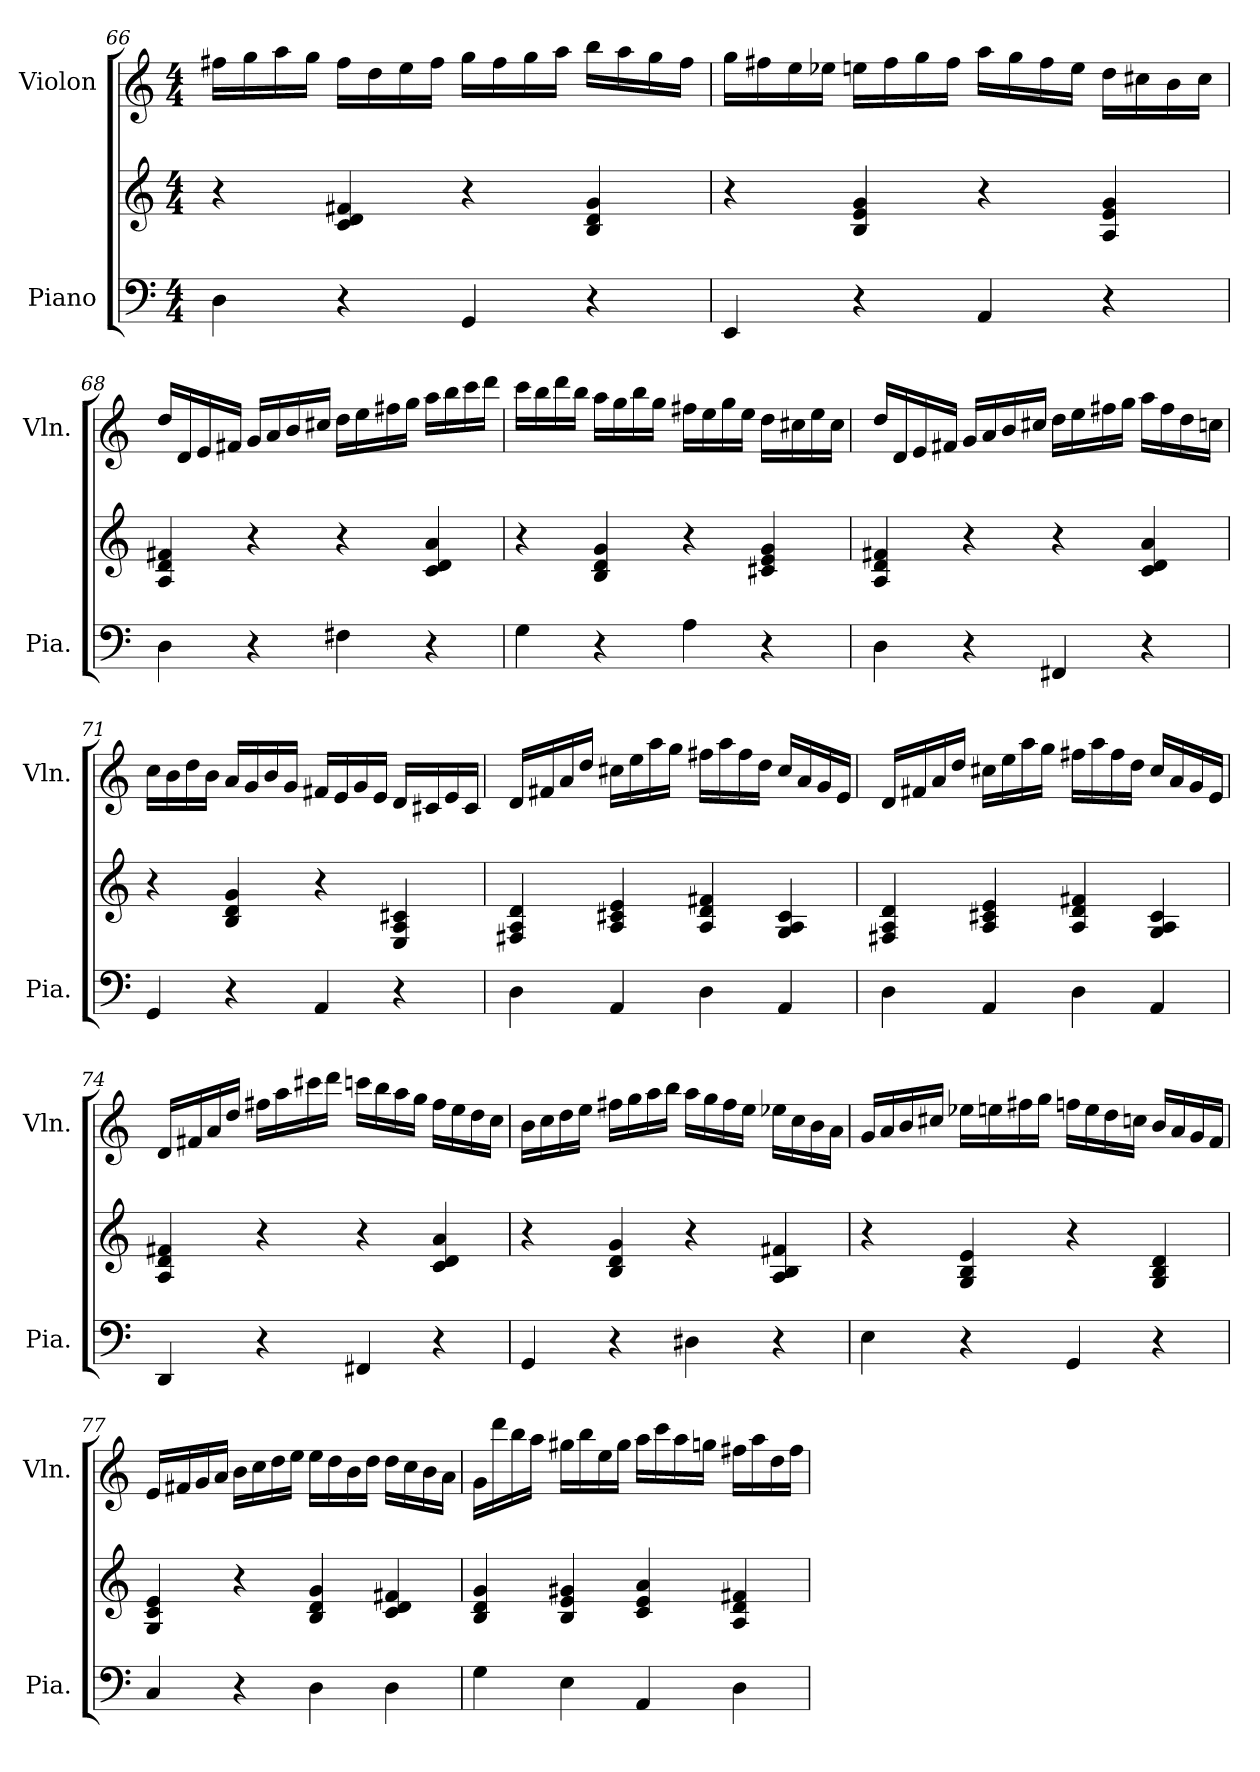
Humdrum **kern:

**kern	**kern	**kern
*part2	*part2	*part1
*staff3	*staff2	*staff1
*I"Piano	*	*I"Violon
*I'Pia.	*	*I'Vln.
*clefF4	*clefG2	*clefG2
*k[]	*k[]	*k[]
*M4/4	*M4/4	*M4/4
=66	=66	=66
4D\	4r	16ff#X\LL
.	.	16gg\
.	.	16aa\
.	.	16gg\JJ
4r	4c/ 4d/ 4f#X/	16ff#\LL
.	.	16dd\
.	.	16ee\
.	.	16ff#\JJ
4GG/	4r	16gg\LL
.	.	16ff#\
.	.	16gg\
.	.	16aa\JJ
4r	4B/ 4d/ 4g/	16bb\LL
.	.	16aa\
.	.	16gg\
.	.	16ff#\JJ
!!LO:LB:g=z
=67	=67	=67
4EE/	4r	16gg\LL
.	.	16ff#X\
.	.	16ee\
.	.	16ee-X\JJ
4r	4B/ 4e/ 4g/	16een\LL
.	.	16ff#\
.	.	16gg\
.	.	16ff#\JJ
4AA/	4r	16aa\LL
.	.	16gg\
.	.	16ff#\
.	.	16ee\JJ
4r	4A/ 4e/ 4g/	16dd\LL
.	.	16cc#X\
.	.	16b\
.	.	16cc#\JJ
=68	=68	=68
4D\	4A/ 4d/ 4f#X/	16dd/LL
.	.	16d/
.	.	16e/
.	.	16f#X/JJ
4r	4r	16g/LL
.	.	16a/
.	.	16b/
.	.	16cc#X/JJ
4F#X\	4r	16dd\LL
.	.	16ee\
.	.	16ff#X\
.	.	16gg\JJ
4r	4c/ 4d/ 4a/	16aa\LL
.	.	16bb\
.	.	16ccc\
.	.	16ddd\JJ
!!LO:LB:g=z
=69	=69	=69
4G\	4r	16ccc\LL
.	.	16bb\
.	.	16ddd\
.	.	16bb\JJ
4r	4B/ 4d/ 4g/	16aa\LL
.	.	16gg\
.	.	16bb\
.	.	16gg\JJ
4A\	4r	16ff#X\LL
.	.	16ee\
.	.	16gg\
.	.	16ee\JJ
4r	4c#X/ 4e/ 4g/	16dd\LL
.	.	16cc#X\
.	.	16ee\
.	.	16cc#\JJ
=70	=70	=70
4D\	4A/ 4d/ 4f#X/	16dd/LL
.	.	16d/
.	.	16e/
.	.	16f#X/JJ
4r	4r	16g/LL
.	.	16a/
.	.	16b/
.	.	16cc#X/JJ
4FF#X/	4r	16dd\LL
.	.	16ee\
.	.	16ff#X\
.	.	16gg\JJ
4r	4c/ 4d/ 4a/	16aa\LL
.	.	16ff#\
.	.	16dd\
.	.	16ccn\JJ
!!LO:LB:g=z
=71	=71	=71
4GG/	4r	16cc\LL
.	.	16b\
.	.	16dd\
.	.	16b\JJ
4r	4B/ 4d/ 4g/	16a/LL
.	.	16g/
.	.	16b/
.	.	16g/JJ
4AA/	4r	16f#X/LL
.	.	16e/
.	.	16g/
.	.	16e/JJ
4r	4E/ 4A/ 4c#X/	16d/LL
.	.	16c#X/
.	.	16e/
.	.	16c#/JJ
=72	=72	=72
4D\	4F#X/ 4A/ 4d/	16d/LL
.	.	16f#X/
.	.	16a/
.	.	16dd/JJ
4AA/	4A/ 4c#X/ 4e/	16cc#X\LL
.	.	16ee\
.	.	16aa\
.	.	16gg\JJ
4D\	4A/ 4d/ 4f#X/	16ff#X\LL
.	.	16aa\
.	.	16ff#\
.	.	16dd\JJ
4AA/	4G/ 4A/ 4c#/	16cc#/LL
.	.	16a/
.	.	16g/
.	.	16e/JJ
!!LO:PB:g=z
=73	=73	=73
4D\	4F#X/ 4A/ 4d/	16d/LL
.	.	16f#X/
.	.	16a/
.	.	16dd/JJ
4AA/	4A/ 4c#X/ 4e/	16cc#X\LL
.	.	16ee\
.	.	16aa\
.	.	16gg\JJ
4D\	4A/ 4d/ 4f#X/	16ff#X\LL
.	.	16aa\
.	.	16ff#\
.	.	16dd\JJ
4AA/	4G/ 4A/ 4c#/	16cc#/LL
.	.	16a/
.	.	16g/
.	.	16e/JJ
=74	=74	=74
4DD/	4A/ 4d/ 4f#X/	16d/LL
.	.	16f#X/
.	.	16a/
.	.	16dd/JJ
4r	4r	16ff#X\LL
.	.	16aa\
.	.	16ccc#X\
.	.	16ddd\JJ
4FF#X/	4r	16cccn\LL
.	.	16bb\
.	.	16aa\
.	.	16gg\JJ
4r	4c/ 4d/ 4a/	16ff#\LL
.	.	16ee\
.	.	16dd\
.	.	16cc\JJ
!!LO:LB:g=z
=75	=75	=75
4GG/	4r	16b\LL
.	.	16cc\
.	.	16dd\
.	.	16ee\JJ
4r	4B/ 4d/ 4g/	16ff#X\LL
.	.	16gg\
.	.	16aa\
.	.	16bb\JJ
4D#X\	4r	16aa\LL
.	.	16gg\
.	.	16ff#\
.	.	16ee\JJ
4r	4A/ 4B/ 4f#X/	16ee-X\LL
.	.	16cc\
.	.	16b\
.	.	16a\JJ
=76	=76	=76
4E\	4r	16g/LL
.	.	16a/
.	.	16b/
.	.	16cc#X/JJ
4r	4G/ 4B/ 4e/	16ee-X\LL
.	.	16een\
.	.	16ff#X\
.	.	16gg\JJ
4GG/	4r	16ffn\LL
.	.	16ee\
.	.	16dd\
.	.	16ccn\JJ
4r	4G/ 4B/ 4d/	16b/LL
.	.	16a/
.	.	16g/
.	.	16f/JJ
!!LO:LB:g=z
=77	=77	=77
4C/	4G/ 4c/ 4e/	16e/LL
.	.	16f#X/
.	.	16g/
.	.	16a/JJ
4r	4r	16b\LL
.	.	16cc\
.	.	16dd\
.	.	16ee\JJ
4D\	4B/ 4d/ 4g/	16ee\LL
.	.	16dd\
.	.	16b\
.	.	16dd\JJ
4D\	4c/ 4d/ 4f#X/	16dd\LL
.	.	16cc\
.	.	16b\
.	.	16a\JJ
=78	=78	=78
4G\	4B/ 4d/ 4g/	16g\LL
.	.	16ddd\
.	.	16bb\
.	.	16aa\JJ
4E\	4B/ 4e/ 4g#X/	16gg#X\LL
.	.	16bb\
.	.	16ee\
.	.	16gg#\JJ
4AA/	4c/ 4e/ 4a/	16aa\LL
.	.	16ccc\
.	.	16aa\
.	.	16ggn\JJ
4D\	4A/ 4d/ 4f#X/	16ff#X\LL
.	.	16aa\
.	.	16dd\
.	.	16ff#\JJ
=	=	=
*-	*-	*-
